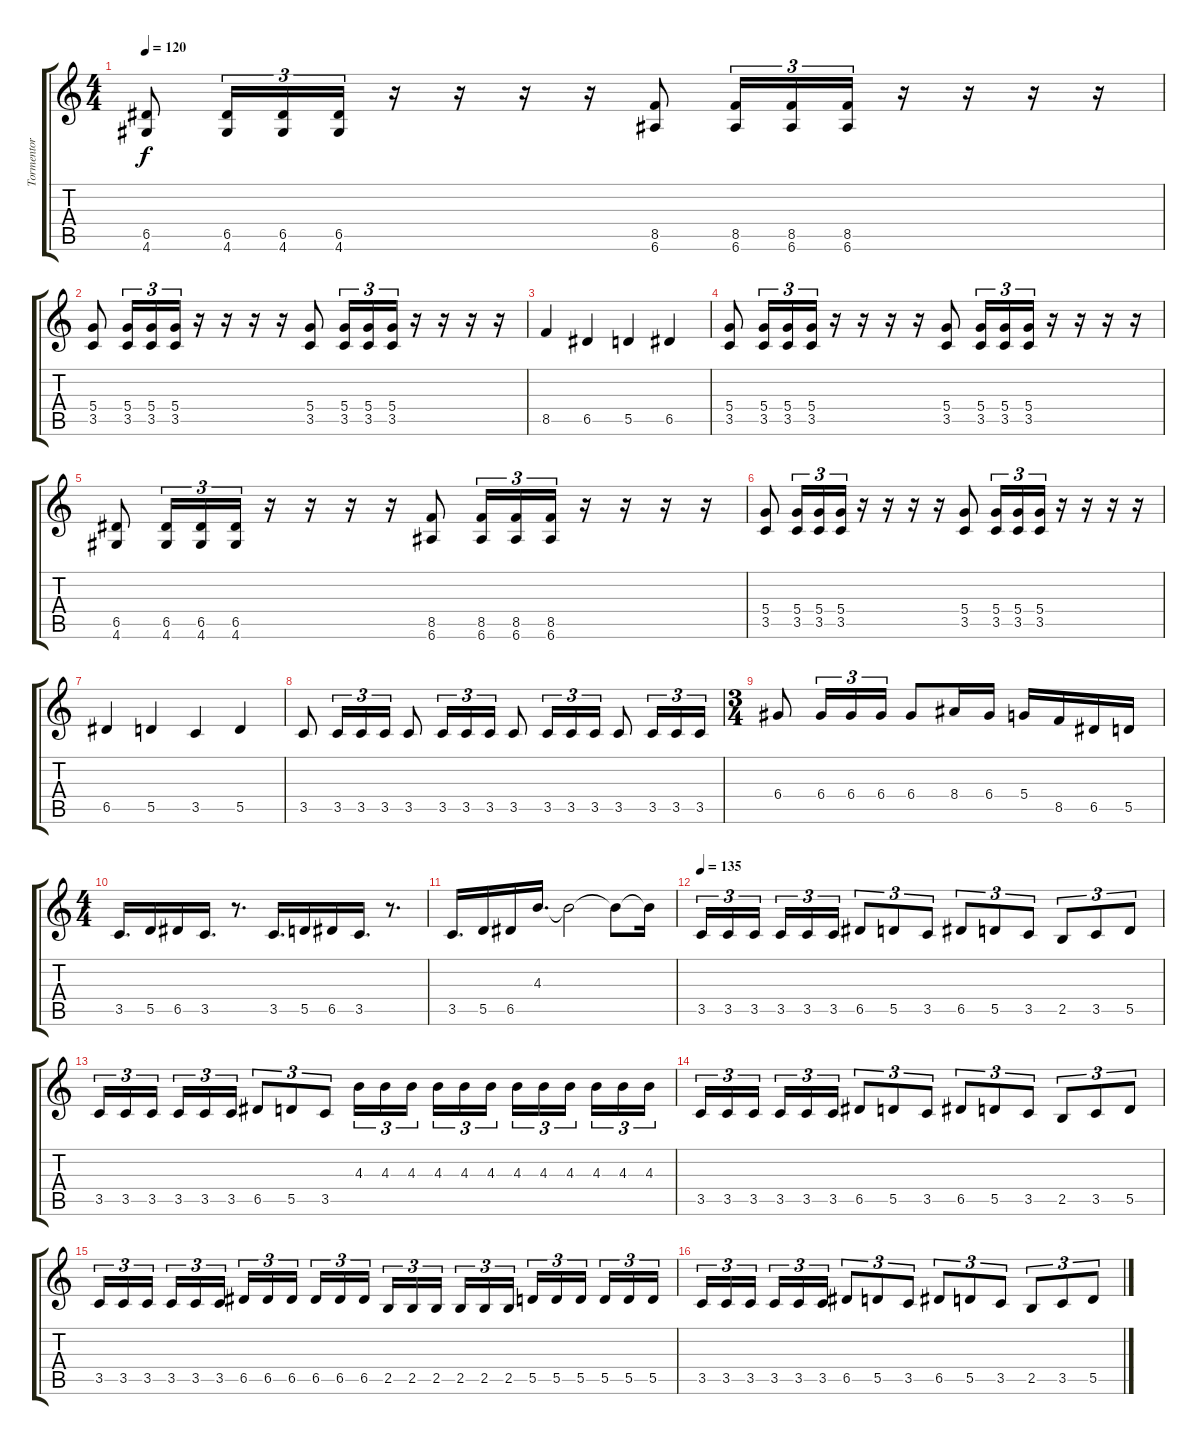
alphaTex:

\track ("Tormentor" "Tormentor") {instrument distortionguitar}
\staff {score tabs}
\tuning (E4 B3 G3 D3 A2 E2) {hide}
\ts (4 4)
\tempo 120
\clef g2
\ks c
(6.5 4.6).8{dy f} (6.5 4.6).16{tu (3 2)} (6.5 4.6).16{tu (3 2)} (6.5 4.6).16{tu (3 2)} r.16 r.16 r.16 r.16 (8.5 6.6).8 (8.5 6.6).16{tu (3 2)} (8.5 6.6).16{tu (3 2)} (8.5 6.6).16{tu (3 2)} r.16 r.16 r.16 r.16 |
(5.4 3.5).8 (5.4 3.5).16{tu (3 2)} (5.4 3.5).16{tu (3 2)} (5.4 3.5).16{tu (3 2)} r.16 r.16 r.16 r.16 (5.4 3.5).8 (5.4 3.5).16{tu (3 2)} (5.4 3.5).16{tu (3 2)} (5.4 3.5).16{tu (3 2)} r.16 r.16 r.16 r.16 |
8.5.4 6.5.4 5.5.4 6.5.4 |
(5.4 3.5).8 (5.4 3.5).16{tu (3 2)} (5.4 3.5).16{tu (3 2)} (5.4 3.5).16{tu (3 2)} r.16 r.16 r.16 r.16 (5.4 3.5).8 (5.4 3.5).16{tu (3 2)} (5.4 3.5).16{tu (3 2)} (5.4 3.5).16{tu (3 2)} r.16 r.16 r.16 r.16 |
(6.5 4.6).8 (6.5 4.6).16{tu (3 2)} (6.5 4.6).16{tu (3 2)} (6.5 4.6).16{tu (3 2)} r.16 r.16 r.16 r.16 (8.5 6.6).8 (8.5 6.6).16{tu (3 2)} (8.5 6.6).16{tu (3 2)} (8.5 6.6).16{tu (3 2)} r.16 r.16 r.16 r.16 |
(5.4 3.5).8 (5.4 3.5).16{tu (3 2)} (5.4 3.5).16{tu (3 2)} (5.4 3.5).16{tu (3 2)} r.16 r.16 r.16 r.16 (5.4 3.5).8 (5.4 3.5).16{tu (3 2)} (5.4 3.5).16{tu (3 2)} (5.4 3.5).16{tu (3 2)} r.16 r.16 r.16 r.16 |
6.5.4 5.5.4 3.5.4 5.5.4 |
3.5.8 3.5.16{tu (3 2)} 3.5.16{tu (3 2)} 3.5.16{tu (3 2)} 3.5.8 3.5.16{tu (3 2)} 3.5.16{tu (3 2)} 3.5.16{tu (3 2)} 3.5.8 3.5.16{tu (3 2)} 3.5.16{tu (3 2)} 3.5.16{tu (3 2)} 3.5.8 3.5.16{tu (3 2)} 3.5.16{tu (3 2)} 3.5.16{tu (3 2)} |
\ts (3 4)
6.4.8 6.4.16{tu (3 2)} 6.4.16{tu (3 2)} 6.4.16{tu (3 2)} 6.4.8 8.4.16 6.4.16 5.4.16 8.5.16 6.5.16 5.5.16 |
\ts (4 4)
3.5.16{d} 5.5.16 6.5.16 3.5.16{d} r.8{d} 3.5.16{d} 5.5.16 6.5.16 3.5.16{d} r.8{d} |
3.5.16{d} 5.5.16 6.5.16 4.3.16{d} 4.3{t}.2 4.3{t}.8 4.3{t}.16 |
\tempo 135
3.5.16{tu (3 2)} 3.5.16{tu (3 2)} 3.5.16{tu (3 2) beam splitsecondary} 3.5.16{tu (3 2)} 3.5.16{tu (3 2)} 3.5.16{tu (3 2)} 6.5.8{tu (3 2)} 5.5.8{tu (3 2)} 3.5.8{tu (3 2)} 6.5.8{tu (3 2)} 5.5.8{tu (3 2)} 3.5.8{tu (3 2)} 2.5.8{tu (3 2)} 3.5.8{tu (3 2)} 5.5.8{tu (3 2)} |
3.5.16{tu (3 2)} 3.5.16{tu (3 2)} 3.5.16{tu (3 2) beam splitsecondary} 3.5.16{tu (3 2)} 3.5.16{tu (3 2)} 3.5.16{tu (3 2)} 6.5.8{tu (3 2)} 5.5.8{tu (3 2)} 3.5.8{tu (3 2)} 4.3.16{tu (3 2)} 4.3.16{tu (3 2)} 4.3.16{tu (3 2) beam splitsecondary} 4.3.16{tu (3 2)} 4.3.16{tu (3 2)} 4.3.16{tu (3 2)} 4.3.16{tu (3 2)} 4.3.16{tu (3 2)} 4.3.16{tu (3 2) beam splitsecondary} 4.3.16{tu (3 2)} 4.3.16{tu (3 2)} 4.3.16{tu (3 2)} |
3.5.16{tu (3 2)} 3.5.16{tu (3 2)} 3.5.16{tu (3 2) beam splitsecondary} 3.5.16{tu (3 2)} 3.5.16{tu (3 2)} 3.5.16{tu (3 2)} 6.5.8{tu (3 2)} 5.5.8{tu (3 2)} 3.5.8{tu (3 2)} 6.5.8{tu (3 2)} 5.5.8{tu (3 2)} 3.5.8{tu (3 2)} 2.5.8{tu (3 2)} 3.5.8{tu (3 2)} 5.5.8{tu (3 2)} |
3.5.16{tu (3 2)} 3.5.16{tu (3 2)} 3.5.16{tu (3 2) beam splitsecondary} 3.5.16{tu (3 2)} 3.5.16{tu (3 2)} 3.5.16{tu (3 2)} 6.5.16{tu (3 2)} 6.5.16{tu (3 2)} 6.5.16{tu (3 2) beam splitsecondary} 6.5.16{tu (3 2)} 6.5.16{tu (3 2)} 6.5.16{tu (3 2)} 2.5.16{tu (3 2)} 2.5.16{tu (3 2)} 2.5.16{tu (3 2) beam splitsecondary} 2.5.16{tu (3 2)} 2.5.16{tu (3 2)} 2.5.16{tu (3 2)} 5.5.16{tu (3 2)} 5.5.16{tu (3 2)} 5.5.16{tu (3 2) beam splitsecondary} 5.5.16{tu (3 2)} 5.5.16{tu (3 2)} 5.5.16{tu (3 2)} |
3.5.16{tu (3 2)} 3.5.16{tu (3 2)} 3.5.16{tu (3 2) beam splitsecondary} 3.5.16{tu (3 2)} 3.5.16{tu (3 2)} 3.5.16{tu (3 2)} 6.5.8{tu (3 2)} 5.5.8{tu (3 2)} 3.5.8{tu (3 2)} 6.5.8{tu (3 2)} 5.5.8{tu (3 2)} 3.5.8{tu (3 2)} 2.5.8{tu (3 2)} 3.5.8{tu (3 2)} 5.5.8{tu (3 2)}
